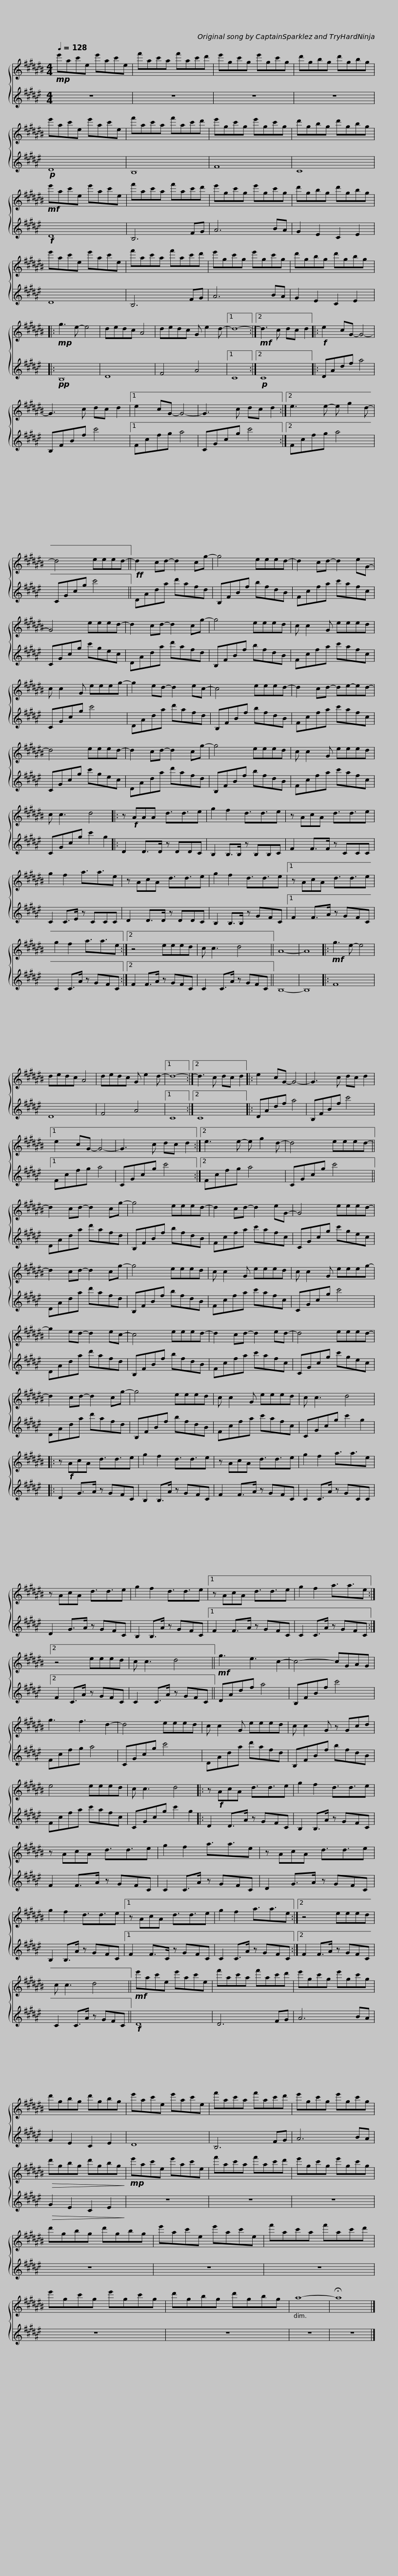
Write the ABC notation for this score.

X:1
%%score { 1 2 }
L:1/8
Q:1/4=128
M:4/4
I:linebreak $
K:none
V:1 treble transpose=-9
V:2 treble transpose=-14
V:1
[K:C#]!mp! e'ac'e e'ac'e | f'ac'a f'ac'd' | e'gc'g e'gc'g |$ d'gbg d'gbg | e'ac'e e'ac'e | %5
 f'ac'a f'ac'd' | e'gc'g e'gc'g |$ d'gbg d'gbg |!mf! e'ac'e e'ac'e | f'ac'a f'ac'd' | %10
 e'gc'g e'gc'g |$ d'gbg d'gbg | e'ac'e e'ac'e | f'ac'a f'ac'd' | e'gc'g e'gc'g |$ %15
 d'gbg d'gbg |:!mp! g3 e- e4 | dedc A4 | dedc G e2 d- |1 d8- :|2 %20
!mf! d3 c dc d2 |:$!f! e2 cG- G4- | G3 c dc d2 |1 e2 cG- G4- | G3 c dc d2 :|2 %25
 e3 e- e g2 d- |$ d4 eeed- ||!ff! d2 cd- d2 cg- | g4 eeed- | d2 cd- d2 eG- |$ %30
 G4 eeed- | d2 cd- d2 cg- | g4 eeed | c c2 G eeed |$ c c2 G eeeg- | %35
 g2 ed- d2 ec- | c4 eeed- | d2 cd- de-ed- |$ d4 eeed- | d2 cd- d2 cg- | %40
 g4 eeed | c c2 G eeed |$ c c3 d4 |: z!f! AAA d3/2d3/2e | g2 f2 d3/2d3/2e | %45
 z AcA d3/2d3/2e |$ g2 f2 a3/2a3/2e | z AcA d3/2d3/2e | g2 f2 d3/2d3/2e |1 z AcA d3/2d3/2e |$ %50
 g2 f2 a3/2a3/2e :|2 z4 eeed | c c3 d4 || A8- | A8 |: %55
!mf! g3 e- e4 |$ dedc A4 | dedc G e2 d- |1 d8- :|2 d3 c dc d2 |: %60
 e2 cG- G4- | G3 c dc d2 |1$ e2 cG- G4- | G3 c dc d2 :|2 e3 e- e g2 d- | %65
 d4 eeed- || d2 cd- d2 cg- |$ g4 eeed- | d2 cd- d2 eG- | G4 eeed- | %70
 d2 cd- d2 cg- |$ g4 eeed | c c2 G eeed | c c2 G eeeg- | g2 ed- d2 ec- |$ %75
 c4 eeed- | d2 cd- d2 ed- | d4 eeed- | d2 cd- d2 cg- |$ g4 eeed | %80
 c c2 G eeed | c c3 d4 |: z!f! AcA d3/2d3/2e |$ g2 f2 d3/2d3/2e | z AcA d3/2d3/2e | %85
 g2 f2 a3/2a3/2e | z AcA d3/2d3/2e |$ g2 f2 d3/2d3/2e |1 z AcA d3/2d3/2e | g2 f2 a3/2a3/2e :|2 %90
 z4 eeed |$ c c3 d4 ||!mf! g3 e3 c2- | c4- cGAG | g3 f3 d2- | %95
 d4 eeed |$ c c2 G eeed | c c2 G z Gcd | e4 eeed | c c3 d4 |:$ %100
 z!f! AcA d3/2d3/2e | g2 f2 d3/2d3/2e | z AcA d3/2d3/2e | g2 f2 a3/2a3/2e |$ z AcA d3/2d3/2e | %105
 g2 f2 d3/2d3/2e |1 z AcA d3/2d3/2e | g2 f2 a3/2a3/2e :|2$ z4 eeed | c c3 d4 || %110
!mf! e'ac'e e'ac'e | f'ac'a f'ac'd' |$ e'gc'g e'gc'g | d'gbg d'gbg | e'ac'e e'ac'e | %115
 f'ac'a f'ac'd' |$ e'gc'g e'gc'g |!>(! d'gbg d'gbg!>)! |!mp! e'ac'e e'ac'e | f'ac'a f'ac'd' |$ %120
 e'gc'g e'gc'g | d'gbg d'gbg | e'ac'e e'ac'e | f'ac'a f'ac'd' |$ e'gc'g e'gc'g | %125
 d'gbg d'gbg | a8- | !fermata!a8 |] %128
V:2
[K:F#] z8 | z8 | z8 |$ z8 |!p! D8 | %5
 B,8 | F8 |$ C8 |!f! D8 | B,6 FG | %10
 A6 BA |$ G2 E2 C2 E2 | D8 | B,6 FG | A6 BA |$ %15
 G2 E2 C2 E2 |:!pp! B,8 | D8 | F4 A4 |1 C8 :|2 %20
!p! C8 |:$ DAdf a4 | B,FBf c'4 |1 Fcfg a4 | CGcg c'4 :|2 %25
 Fcfg a4 |$ CGcg c'4 || DAda d'afd | B,FBf bfdB | Fcfa c'afc |$ %30
 CGcg c'gec | DAda d'afd | B,FBf bfdB | Fcfa c'afc |$ CGcg c'4 | %35
 DAda d'afd | B,FBf bfdB | Fcfa c'afc |$ CGcg c'gec | DAda d'afd | %40
 B,FBf bfdB | Fcfa c'afc |$ CGcg c'2 g2 |: D2 D>D z DDC | B,2 B,>B, z B,B,C | %45
 F2 F>F z CCC |$ C2 C>E z CCC | D2 D>D z DDC | B,2 B,>B, z GFC |1 F2 F>A z GFC |$ %50
 C2 C>A z GFC :|2 F2 F>A z GFC | C2 C>A z GFC || B,8- | B,8 |: %55
 F8 |$ D8 | F4 A4 |1 C8 :|2 C8 |: %60
 DAdf a4 | B,FBf c'4 |1$ Fcfg a4 | CGcg c'4 :|2 Fcfg a4 | %65
 CGcg c'4 || DAda d'afd |$ B,FBf bfdB | Fcfa c'afc | CGcg c'gec | %70
 DAda d'afd |$ B,FBf bfdB | Fcfa c'afc | CGcg c'4 | DAda d'afd |$ %75
 B,FBf bfdB | Fcfa c'afc | CGcg c'gec | DAda d'afd |$ B,FBf bfdB | %80
 Fcfa c'afc | CGcg c'2 g2 |: D2 G>A z GFC |$ B,2 B,>A z GFC | F2 F>A z GFC | %85
 C2 C>A z GCC | D2 G>A z GFC |$ B,2 B,>A z GFC |1 F2 F>A z GFC | C2 C>A z GFC :|2 %90
 F2 C>A z GFC |$ C2 C>A z GFC || DAdf a4 | B,FBf c'4 | Fcfg a4 | %95
 CGcg c'4 |$ DAda d'afd | B,FBf bfdB | Fcfa c'afc | CGcg c'2 g2 |:$ %100
 D2 D>A z GFC | B,2 B,>A z GFC | F2 F>A z GFC | C2 C>A z GFC |$ D2 G>A z GFC | %105
 B,2 B,>A z GFC |1 F2 F>C z GFC | C2 C>A z GFC :|2$ F2 F>A z GFC | C2 C>A z GFC || %110
!f! D8 | D6 FG |$ A6 BA | G2 E2 C2 E2 | D8 | %115
 B,6 FG |$ A6 BA |!>(! G2 E2 C2 E2!>)! | z8 | z8 |$ %120
 z8 | z8 | z8 | z8 |$ z8 | %125
 z8 | z8 | z8 |] %128
